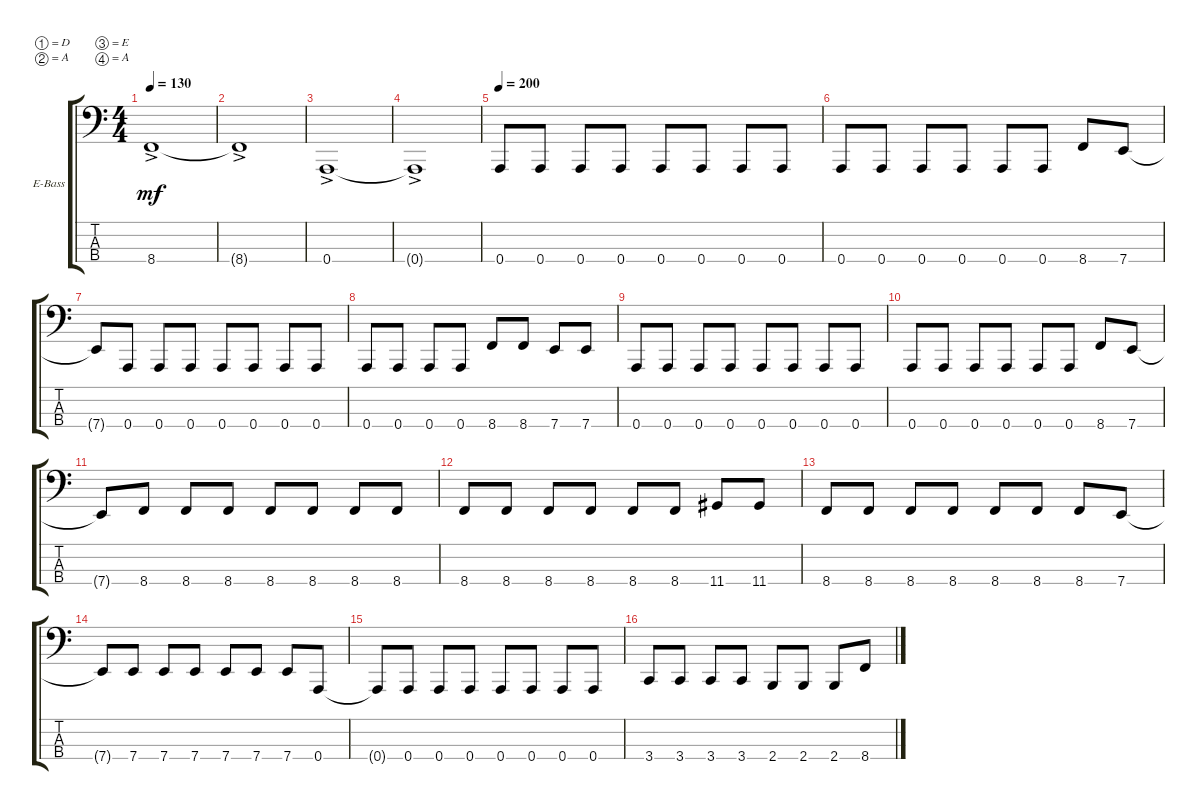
\bracketExtendMode groupsimilarinstruments
\firstSystemTrackNameOrientation horizontal
\otherSystemsTrackNameOrientation horizontal
\track ("Sinclair Alleron" "E-Bass") {instrument electricbassfinger}
\staff {score tabs}
\tuning (D2 A1 E1 A0)
\ts (4 4)
\tempo 130
\clef f4
\ks c
8.4{ac}.1{dy mf} |
8.4{ac t}.1 |
0.4{ac}.1 |
0.4{ac t}.1 |
\tempo 200
0.4.8 0.4.8 0.4.8 0.4.8 0.4.8 0.4.8 0.4.8 0.4.8 |
0.4.8 0.4.8 0.4.8 0.4.8 0.4.8 0.4.8 8.4.8 7.4.8 |
7.4{t}.8 0.4.8 0.4.8 0.4.8 0.4.8 0.4.8 0.4.8 0.4.8 |
0.4.8 0.4.8 0.4.8 0.4.8 8.4.8 8.4.8 7.4.8 7.4.8 |
0.4.8 0.4.8 0.4.8 0.4.8 0.4.8 0.4.8 0.4.8 0.4.8 |
0.4.8 0.4.8 0.4.8 0.4.8 0.4.8 0.4.8 8.4.8 7.4.8 |
7.4{t}.8 8.4.8 8.4.8 8.4.8 8.4.8 8.4.8 8.4.8 8.4.8 |
8.4.8 8.4.8 8.4.8 8.4.8 8.4.8 8.4.8 11.4.8 11.4.8 |
8.4.8 8.4.8 8.4.8 8.4.8 8.4.8 8.4.8 8.4.8 7.4.8 |
7.4{t}.8 7.4.8 7.4.8 7.4.8 7.4.8 7.4.8 7.4.8 0.4.8 |
0.4{t}.8 0.4.8 0.4.8 0.4.8 0.4.8 0.4.8 0.4.8 0.4.8 |
3.4.8 3.4.8 3.4.8 3.4.8 2.4.8 2.4.8 2.4.8 8.4.8
